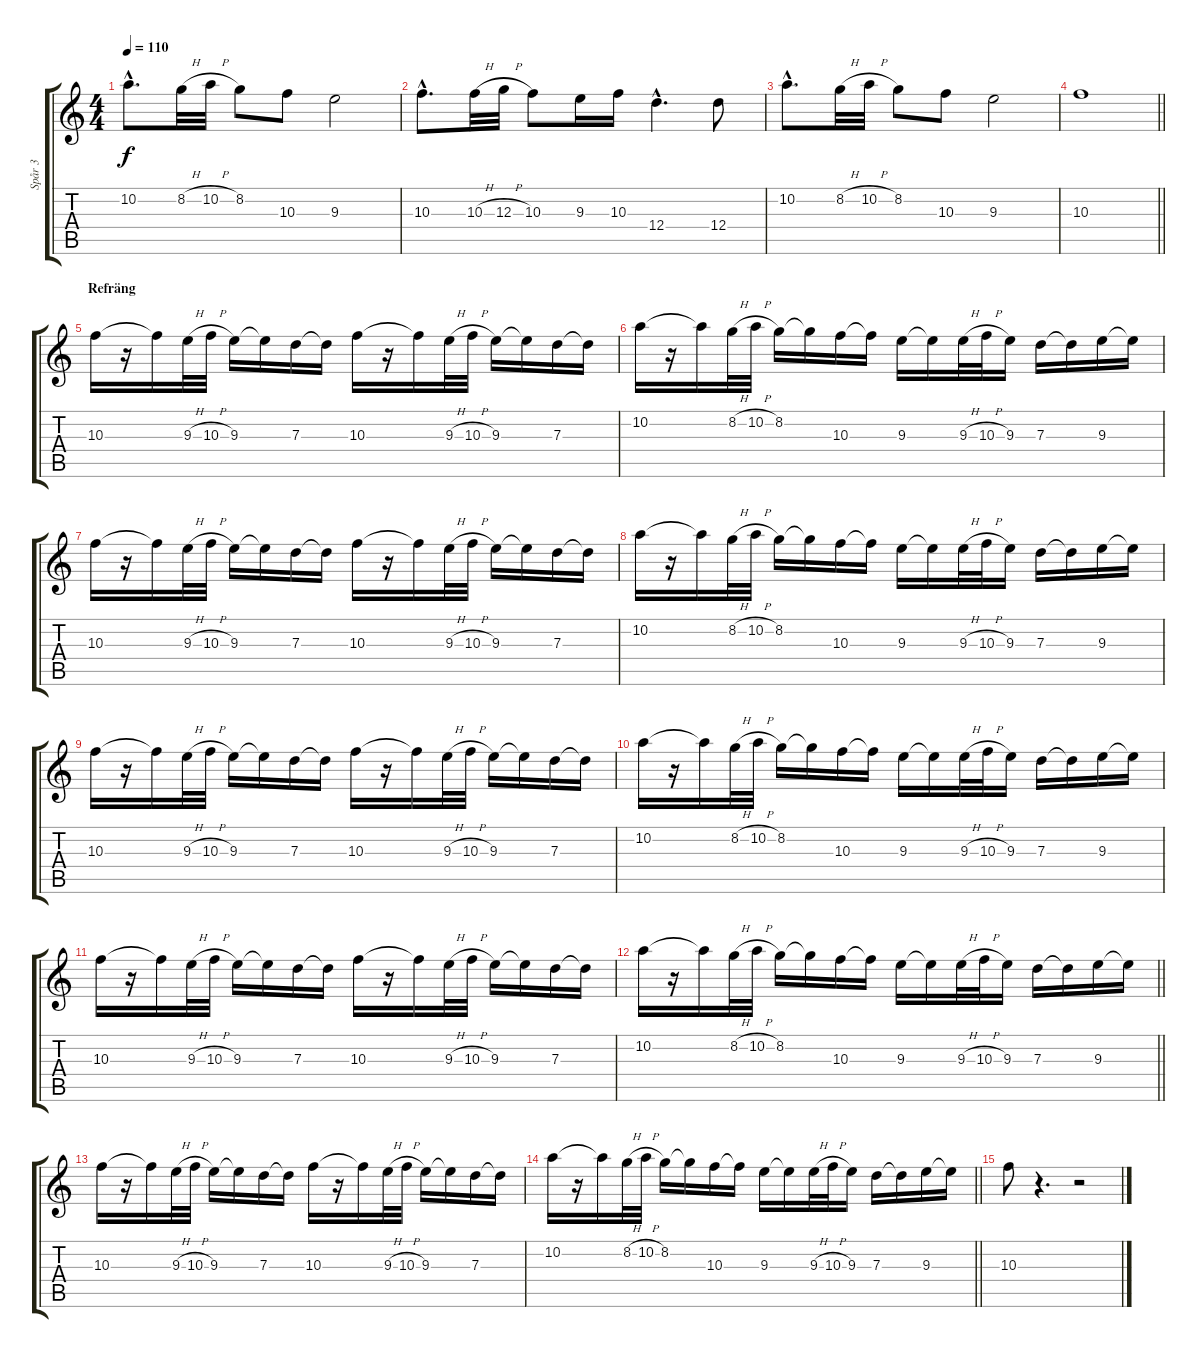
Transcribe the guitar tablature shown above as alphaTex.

\track ("Spår 3" "Spår 3") {instrument distortionguitar}
\staff {score tabs}
\tuning (E4 B3 G3 D3 A2 E2) {hide}
\ts (4 4)
\tempo 110
\clef g2
\ks c
10.2{hac}.8{d dy f} 8.2{h}.32 10.2{h}.32 8.2.8 10.3.8 9.3.2 |
10.3{hac}.8{d} 10.3{h}.32 12.3{h}.32 10.3.8 9.3.16 10.3.16 12.4{hac}.4{d} 12.4.8 |
10.2{hac}.8{d} 8.2{h}.32 10.2{h}.32 8.2.8 10.3.8 9.3.2 |
\barLineRight lightlight
10.3.1 |
\section ("" "Refräng")
10.3.16 r.16 10.3{t}.16 9.3{h}.32 10.3{h}.32 9.3.16 9.3{t}.16 7.3.16 7.3{t}.16 10.3.16 r.16 10.3{t}.16 9.3{h}.32 10.3{h}.32 9.3.16 9.3{t}.16 7.3.16 7.3{t}.16 |
10.2.16 r.16 10.2{t}.16 8.2{h}.32 10.2{h}.32 8.2.16 8.2{t}.16 10.3.16 10.3{t}.16 9.3.16 9.3{t}.16 9.3{h}.32 10.3{h}.32 9.3.16 7.3.16 7.3{t}.16 9.3.16 9.3{t}.16 |
10.3.16 r.16 10.3{t}.16 9.3{h}.32 10.3{h}.32 9.3.16 9.3{t}.16 7.3.16 7.3{t}.16 10.3.16 r.16 10.3{t}.16 9.3{h}.32 10.3{h}.32 9.3.16 9.3{t}.16 7.3.16 7.3{t}.16 |
10.2.16 r.16 10.2{t}.16 8.2{h}.32 10.2{h}.32 8.2.16 8.2{t}.16 10.3.16 10.3{t}.16 9.3.16 9.3{t}.16 9.3{h}.32 10.3{h}.32 9.3.16 7.3.16 7.3{t}.16 9.3.16 9.3{t}.16 |
10.3.16 r.16 10.3{t}.16 9.3{h}.32 10.3{h}.32 9.3.16 9.3{t}.16 7.3.16 7.3{t}.16 10.3.16 r.16 10.3{t}.16 9.3{h}.32 10.3{h}.32 9.3.16 9.3{t}.16 7.3.16 7.3{t}.16 |
10.2.16 r.16 10.2{t}.16 8.2{h}.32 10.2{h}.32 8.2.16 8.2{t}.16 10.3.16 10.3{t}.16 9.3.16 9.3{t}.16 9.3{h}.32 10.3{h}.32 9.3.16 7.3.16 7.3{t}.16 9.3.16 9.3{t}.16 |
10.3.16 r.16 10.3{t}.16 9.3{h}.32 10.3{h}.32 9.3.16 9.3{t}.16 7.3.16 7.3{t}.16 10.3.16 r.16 10.3{t}.16 9.3{h}.32 10.3{h}.32 9.3.16 9.3{t}.16 7.3.16 7.3{t}.16 |
\barLineRight lightlight
10.2.16 r.16 10.2{t}.16 8.2{h}.32 10.2{h}.32 8.2.16 8.2{t}.16 10.3.16 10.3{t}.16 9.3.16 9.3{t}.16 9.3{h}.32 10.3{h}.32 9.3.16 7.3.16 7.3{t}.16 9.3.16 9.3{t}.16 |
10.3.16 r.16 10.3{t}.16 9.3{h}.32 10.3{h}.32 9.3.16 9.3{t}.16 7.3.16 7.3{t}.16 10.3.16 r.16 10.3{t}.16 9.3{h}.32 10.3{h}.32 9.3.16 9.3{t}.16 7.3.16 7.3{t}.16 |
\barLineRight lightlight
10.2.16 r.16 10.2{t}.16 8.2{h}.32 10.2{h}.32 8.2.16 8.2{t}.16 10.3.16 10.3{t}.16 9.3.16 9.3{t}.16 9.3{h}.32 10.3{h}.32 9.3.16 7.3.16 7.3{t}.16 9.3.16 9.3{t}.16 |
10.3.8 r.4{d} r.2
